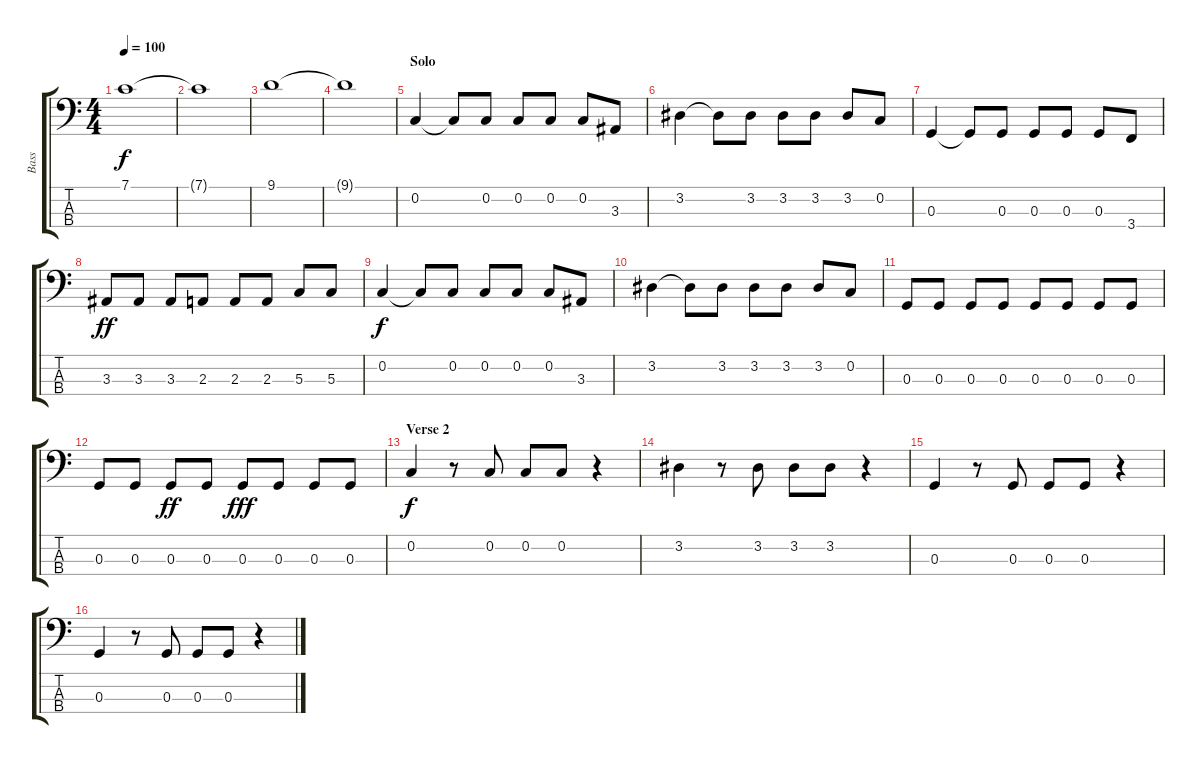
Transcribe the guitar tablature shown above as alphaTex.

\track ("Bass" "Bass") {instrument electricbassfinger}
\staff {score tabs}
\tuning (F2 C2 G1 D1) {hide}
\ts (4 4)
\tempo 100
\clef f4
\ks c
7.1.1{dy f} |
7.1{t}.1 |
9.1.1 |
9.1{t}.1 |
\section ("" "Solo")
0.2.4 0.2{t}.8 0.2.8 0.2.8 0.2.8 0.2.8 3.3.8 |
3.2.4 3.2{t}.8 3.2.8 3.2.8 3.2.8 3.2.8 0.2.8 |
0.3.4 0.3{t}.8 0.3.8 0.3.8 0.3.8 0.3.8 3.4.8 |
3.3.8{dy ff} 3.3.8 3.3.8 2.3.8 2.3.8 2.3.8 5.3.8 5.3.8 |
0.2.4{dy f} 0.2{t}.8 0.2.8 0.2.8 0.2.8 0.2.8 3.3.8 |
3.2.4 3.2{t}.8 3.2.8 3.2.8 3.2.8 3.2.8 0.2.8 |
0.3.8 0.3.8 0.3.8 0.3.8 0.3.8 0.3.8 0.3.8 0.3.8 |
0.3.8 0.3.8 0.3.8{dy ff} 0.3.8 0.3.8{dy fff} 0.3.8 0.3.8 0.3.8 |
\section ("" "Verse 2")
0.2.4{dy f} r.8 0.2.8 0.2.8 0.2.8 r.4 |
3.2.4 r.8 3.2.8 3.2.8 3.2.8 r.4 |
0.3.4 r.8 0.3.8 0.3.8 0.3.8 r.4 |
0.3.4 r.8 0.3.8 0.3.8 0.3.8 r.4
